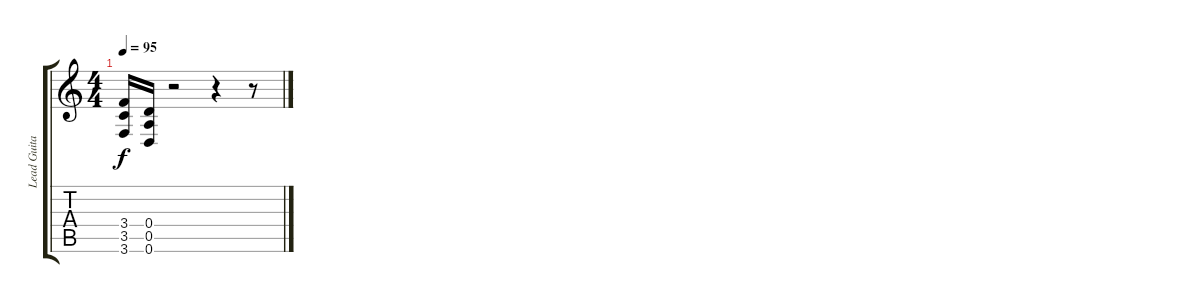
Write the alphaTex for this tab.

\track ("Lead Guitar" "Lead Guita") {instrument overdrivenguitar}
\staff {score tabs}
\tuning (E4 B3 G3 D3 A2 D2) {hide}
\ts (4 4)
\tempo 95
\clef g2
\ks c
(3.4 3.5 3.6).16{dy f} (0.4 0.5 0.6).16 r.2 r.4 r.8
